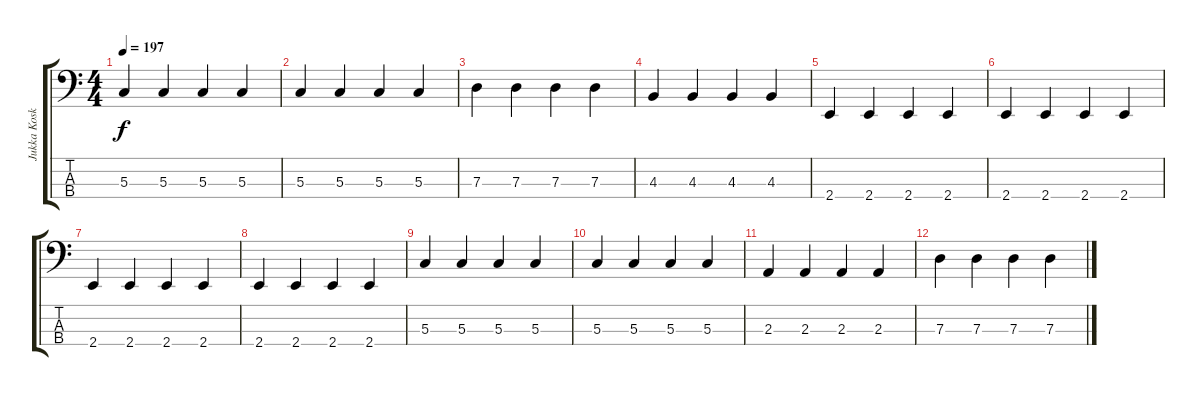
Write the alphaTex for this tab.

\track ("Jukka Koskinen" "Jukka Kosk") {instrument electricbassfinger}
\staff {score tabs}
\tuning (F2 C2 G1 D1) {hide}
\ts (4 4)
\tempo 197
\clef f4
\ks c
5.3.4{dy f} 5.3.4 5.3.4 5.3.4 |
5.3.4 5.3.4 5.3.4 5.3.4 |
7.3.4 7.3.4 7.3.4 7.3.4 |
4.3.4 4.3.4 4.3.4 4.3.4 |
2.4.4 2.4.4 2.4.4 2.4.4 |
2.4.4 2.4.4 2.4.4 2.4.4 |
2.4.4 2.4.4 2.4.4 2.4.4 |
2.4.4 2.4.4 2.4.4 2.4.4 |
5.3.4 5.3.4 5.3.4 5.3.4 |
5.3.4 5.3.4 5.3.4 5.3.4 |
2.3.4 2.3.4 2.3.4 2.3.4 |
7.3.4 7.3.4 7.3.4 7.3.4
